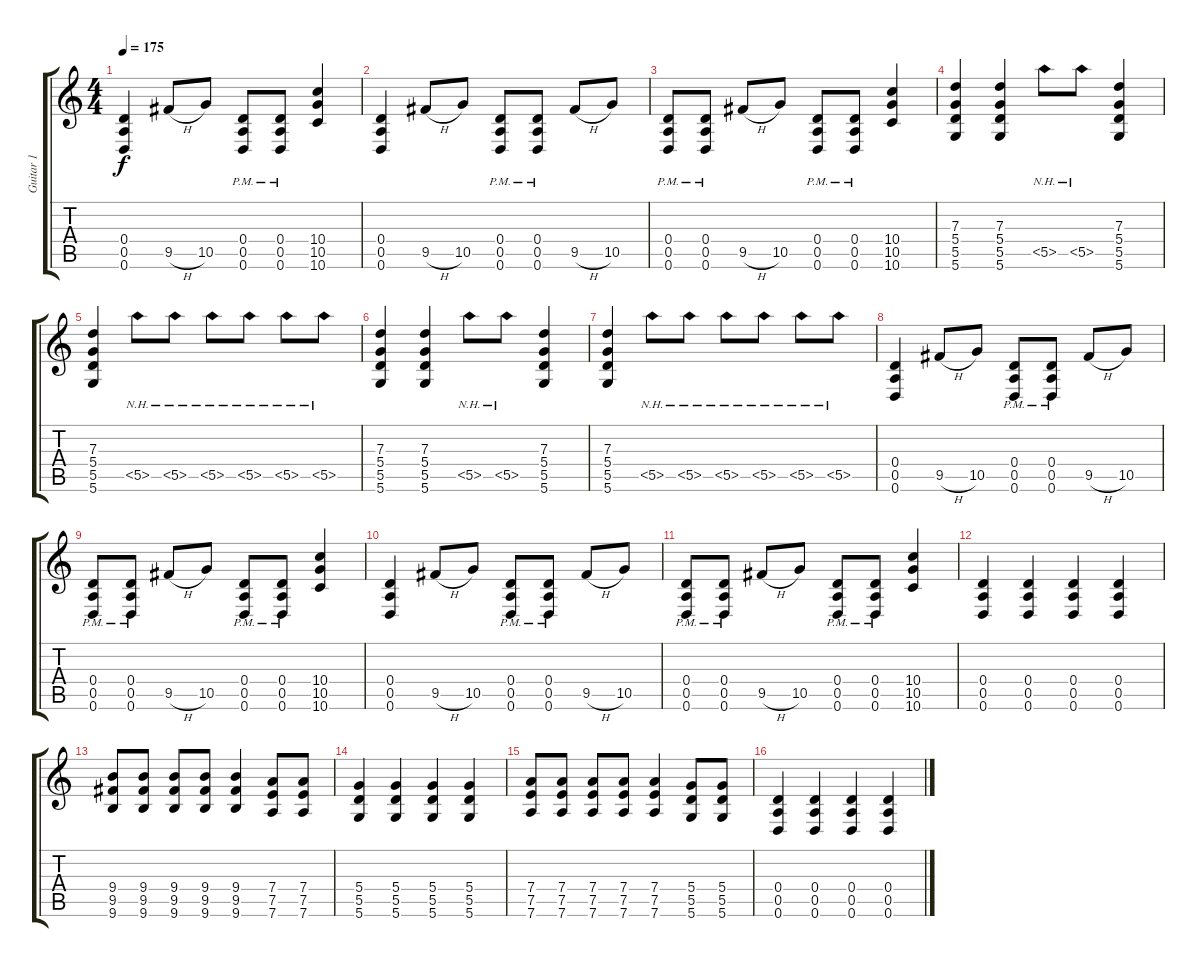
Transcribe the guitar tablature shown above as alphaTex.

\track ("Guitar 1" "Guitar 1") {instrument distortionguitar}
\staff {score tabs}
\tuning (E4 B3 G3 D3 A2 D2) {hide}
\ts (4 4)
\tempo 175
\clef g2
\ks c
(0.4 0.5 0.6).4{dy f} 9.5{h}.8 10.5.8 (0.4{pm} 0.5{pm} 0.6{pm}).8 (0.4{pm} 0.5{pm} 0.6{pm}).8 (10.4 10.5 10.6).4 |
(0.4 0.5 0.6).4 9.5{h}.8 10.5.8 (0.4{pm} 0.5{pm} 0.6{pm}).8 (0.4{pm} 0.5{pm} 0.6{pm}).8 9.5{h}.8 10.5.8 |
(0.4{pm} 0.5{pm} 0.6{pm}).8 (0.4{pm} 0.5{pm} 0.6{pm}).8 9.5{h}.8 10.5.8 (0.4{pm} 0.5{pm} 0.6{pm}).8 (0.4{pm} 0.5{pm} 0.6{pm}).8 (10.4 10.5 10.6).4 |
(7.3 5.4 5.5 5.6).4 (7.3 5.4 5.5 5.6).4 5.5{nh}.8 5.5{nh}.8 (7.3 5.4 5.5 5.6).4 |
(7.3 5.4 5.5 5.6).4 5.5{nh}.8 5.5{nh}.8 5.5{nh}.8 5.5{nh}.8 5.5{nh}.8 5.5{nh}.8 |
(7.3 5.4 5.5 5.6).4 (7.3 5.4 5.5 5.6).4 5.5{nh}.8 5.5{nh}.8 (7.3 5.4 5.5 5.6).4 |
(7.3 5.4 5.5 5.6).4 5.5{nh}.8 5.5{nh}.8 5.5{nh}.8 5.5{nh}.8 5.5{nh}.8 5.5{nh}.8 |
(0.4 0.5 0.6).4 9.5{h}.8 10.5.8 (0.4{pm} 0.5{pm} 0.6{pm}).8 (0.4{pm} 0.5{pm} 0.6{pm}).8 9.5{h}.8 10.5.8 |
(0.4{pm} 0.5{pm} 0.6{pm}).8 (0.4{pm} 0.5{pm} 0.6{pm}).8 9.5{h}.8 10.5.8 (0.4{pm} 0.5{pm} 0.6{pm}).8 (0.4{pm} 0.5{pm} 0.6{pm}).8 (10.4 10.5 10.6).4 |
(0.4 0.5 0.6).4 9.5{h}.8 10.5.8 (0.4{pm} 0.5{pm} 0.6{pm}).8 (0.4{pm} 0.5{pm} 0.6{pm}).8 9.5{h}.8 10.5.8 |
(0.4{pm} 0.5{pm} 0.6{pm}).8 (0.4{pm} 0.5{pm} 0.6{pm}).8 9.5{h}.8 10.5.8 (0.4{pm} 0.5{pm} 0.6{pm}).8 (0.4{pm} 0.5{pm} 0.6{pm}).8 (10.4 10.5 10.6).4 |
(0.4 0.5 0.6).4 (0.4 0.5 0.6).4 (0.4 0.5 0.6).4 (0.4 0.5 0.6).4 |
(9.4 9.5 9.6).8 (9.4 9.5 9.6).8 (9.4 9.5 9.6).8 (9.4 9.5 9.6).8 (9.4 9.5 9.6).4 (7.4 7.5 7.6).8 (7.4 7.5 7.6).8 |
(5.4 5.5 5.6).4 (5.4 5.5 5.6).4 (5.4 5.5 5.6).4 (5.4 5.5 5.6).4 |
(7.4 7.5 7.6).8 (7.4 7.5 7.6).8 (7.4 7.5 7.6).8 (7.4 7.5 7.6).8 (7.4 7.5 7.6).4 (5.4 5.5 5.6).8 (5.4 5.5 5.6).8 |
(0.4 0.5 0.6).4 (0.4 0.5 0.6).4 (0.4 0.5 0.6).4 (0.4 0.5 0.6).4
